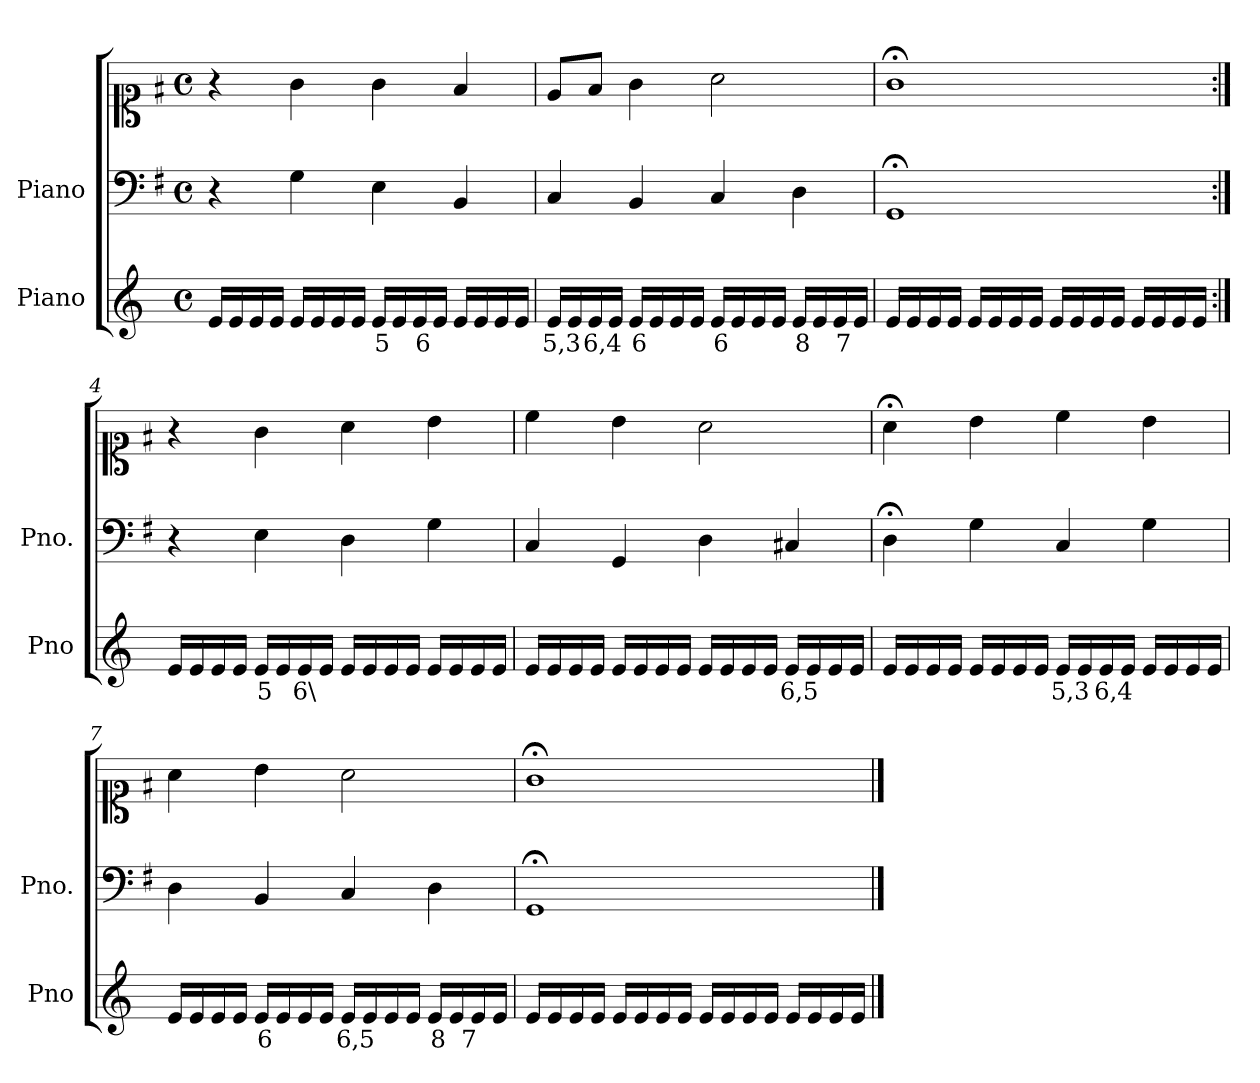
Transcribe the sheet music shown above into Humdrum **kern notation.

**kern	**text	**kern	**kern
*part2	*part2	*part1	*part1
*staff3	*staff3	*staff2	*staff1
*I"Piano	*	*I"Piano	*
*I'Pno	*	*I'Pno.	*
*clefG2	*	*clefF4	*clefC1
*k[]	*	*k[f#]	*k[f#]
*M4/4	*	*M4/4	*M4/4
*met(c)	*	*met(c)	*met(c)
=1	=1	=1	=1
16e/LL	.	4r	4r
16e/	.	.	.
16e/	.	.	.
16e/JJ	.	.	.
16e/LL	.	4G\	4g\
16e/	.	.	.
16e/	.	.	.
16e/JJ	.	.	.
!	!LO:LY:b	!	!
16e/LL	5	4E\	4g\
16e/	.	.	.
!	!LO:LY:b	!	!
16e/	6	.	.
16e/JJ	.	.	.
16e/LL	.	4BB/	4f#/
16e/	.	.	.
16e/	.	.	.
16e/JJ	.	.	.
=2	=2	=2	=2
!	!LO:LY:b	!	!
16e/LL	5,3	4C/	8e/L
16e/	.	.	.
!	!LO:LY:b	!	!
16e/	6,4	.	8f#/J
16e/JJ	.	.	.
!	!LO:LY:b	!	!
16e/LL	6	4BB/	4g\
16e/	.	.	.
16e/	.	.	.
16e/JJ	.	.	.
!	!LO:LY:b	!	!
16e/LL	6	4C/	2a\
16e/	.	.	.
16e/	.	.	.
16e/JJ	.	.	.
!	!LO:LY:b	!	!
16e/LL	8	4D\	.
16e/	.	.	.
!	!LO:LY:b	!	!
16e/	7	.	.
16e/JJ	.	.	.
=3	=3	=3	=3
16e/LL	.	1GG;<	1g;<
16e/	.	.	.
16e/	.	.	.
16e/JJ	.	.	.
16e/LL	.	.	.
16e/	.	.	.
16e/	.	.	.
16e/JJ	.	.	.
16e/LL	.	.	.
16e/	.	.	.
16e/	.	.	.
16e/JJ	.	.	.
16e/LL	.	.	.
16e/	.	.	.
16e/	.	.	.
16e/JJ	.	.	.
=4:|!	=4:|!	=4:|!	=4:|!
16e/LL	.	4r	4r
16e/	.	.	.
16e/	.	.	.
16e/JJ	.	.	.
!	!LO:LY:b	!	!
16e/LL	5	4E\	4g\
16e/	.	.	.
!	!LO:LY:b	!	!
16e/	6\	.	.
16e/JJ	.	.	.
16e/LL	.	4D\	4a\
16e/	.	.	.
16e/	.	.	.
16e/JJ	.	.	.
16e/LL	.	4G\	4b\
16e/	.	.	.
16e/	.	.	.
16e/JJ	.	.	.
=5	=5	=5	=5
16e/LL	.	4C/	4cc\
16e/	.	.	.
16e/	.	.	.
16e/JJ	.	.	.
16e/LL	.	4GG/	4b\
16e/	.	.	.
16e/	.	.	.
16e/JJ	.	.	.
16e/LL	.	4D\	2a\
16e/	.	.	.
16e/	.	.	.
16e/JJ	.	.	.
!	!LO:LY:b	!	!
16e/LL	6,5	4C#X/	.
16e/	.	.	.
16e/	.	.	.
16e/JJ	.	.	.
=6	=6	=6	=6
16e/LL	.	4D;<\	4a;<\
16e/	.	.	.
16e/	.	.	.
16e/JJ	.	.	.
16e/LL	.	4G\	4b\
16e/	.	.	.
16e/	.	.	.
16e/JJ	.	.	.
!	!LO:LY:b	!	!
16e/LL	5,3	4C/	4cc\
16e/	.	.	.
!	!LO:LY:b	!	!
16e/	6,4	.	.
16e/JJ	.	.	.
16e/LL	.	4G\	4b\
16e/	.	.	.
16e/	.	.	.
16e/JJ	.	.	.
=7	=7	=7	=7
16e/LL	.	4D\	4a\
16e/	.	.	.
16e/	.	.	.
16e/JJ	.	.	.
!	!LO:LY:b	!	!
16e/LL	6	4BB/	4b\
16e/	.	.	.
16e/	.	.	.
16e/JJ	.	.	.
!	!LO:LY:b	!	!
16e/LL	6,5	4C/	2a\
16e/	.	.	.
16e/	.	.	.
16e/JJ	.	.	.
!	!LO:LY:b	!	!
16e/LL	8	4D\	.
16e/	.	.	.
!	!LO:LY:b	!	!
16e/	7	.	.
16e/JJ	.	.	.
=8	=8	=8	=8
16e/LL	.	1GG;<	1g;<
16e/	.	.	.
16e/	.	.	.
16e/JJ	.	.	.
16e/LL	.	.	.
16e/	.	.	.
16e/	.	.	.
16e/JJ	.	.	.
16e/LL	.	.	.
16e/	.	.	.
16e/	.	.	.
16e/JJ	.	.	.
16e/LL	.	.	.
16e/	.	.	.
16e/	.	.	.
16e/JJ	.	.	.
==	==	==	==
*-	*-	*-	*-
